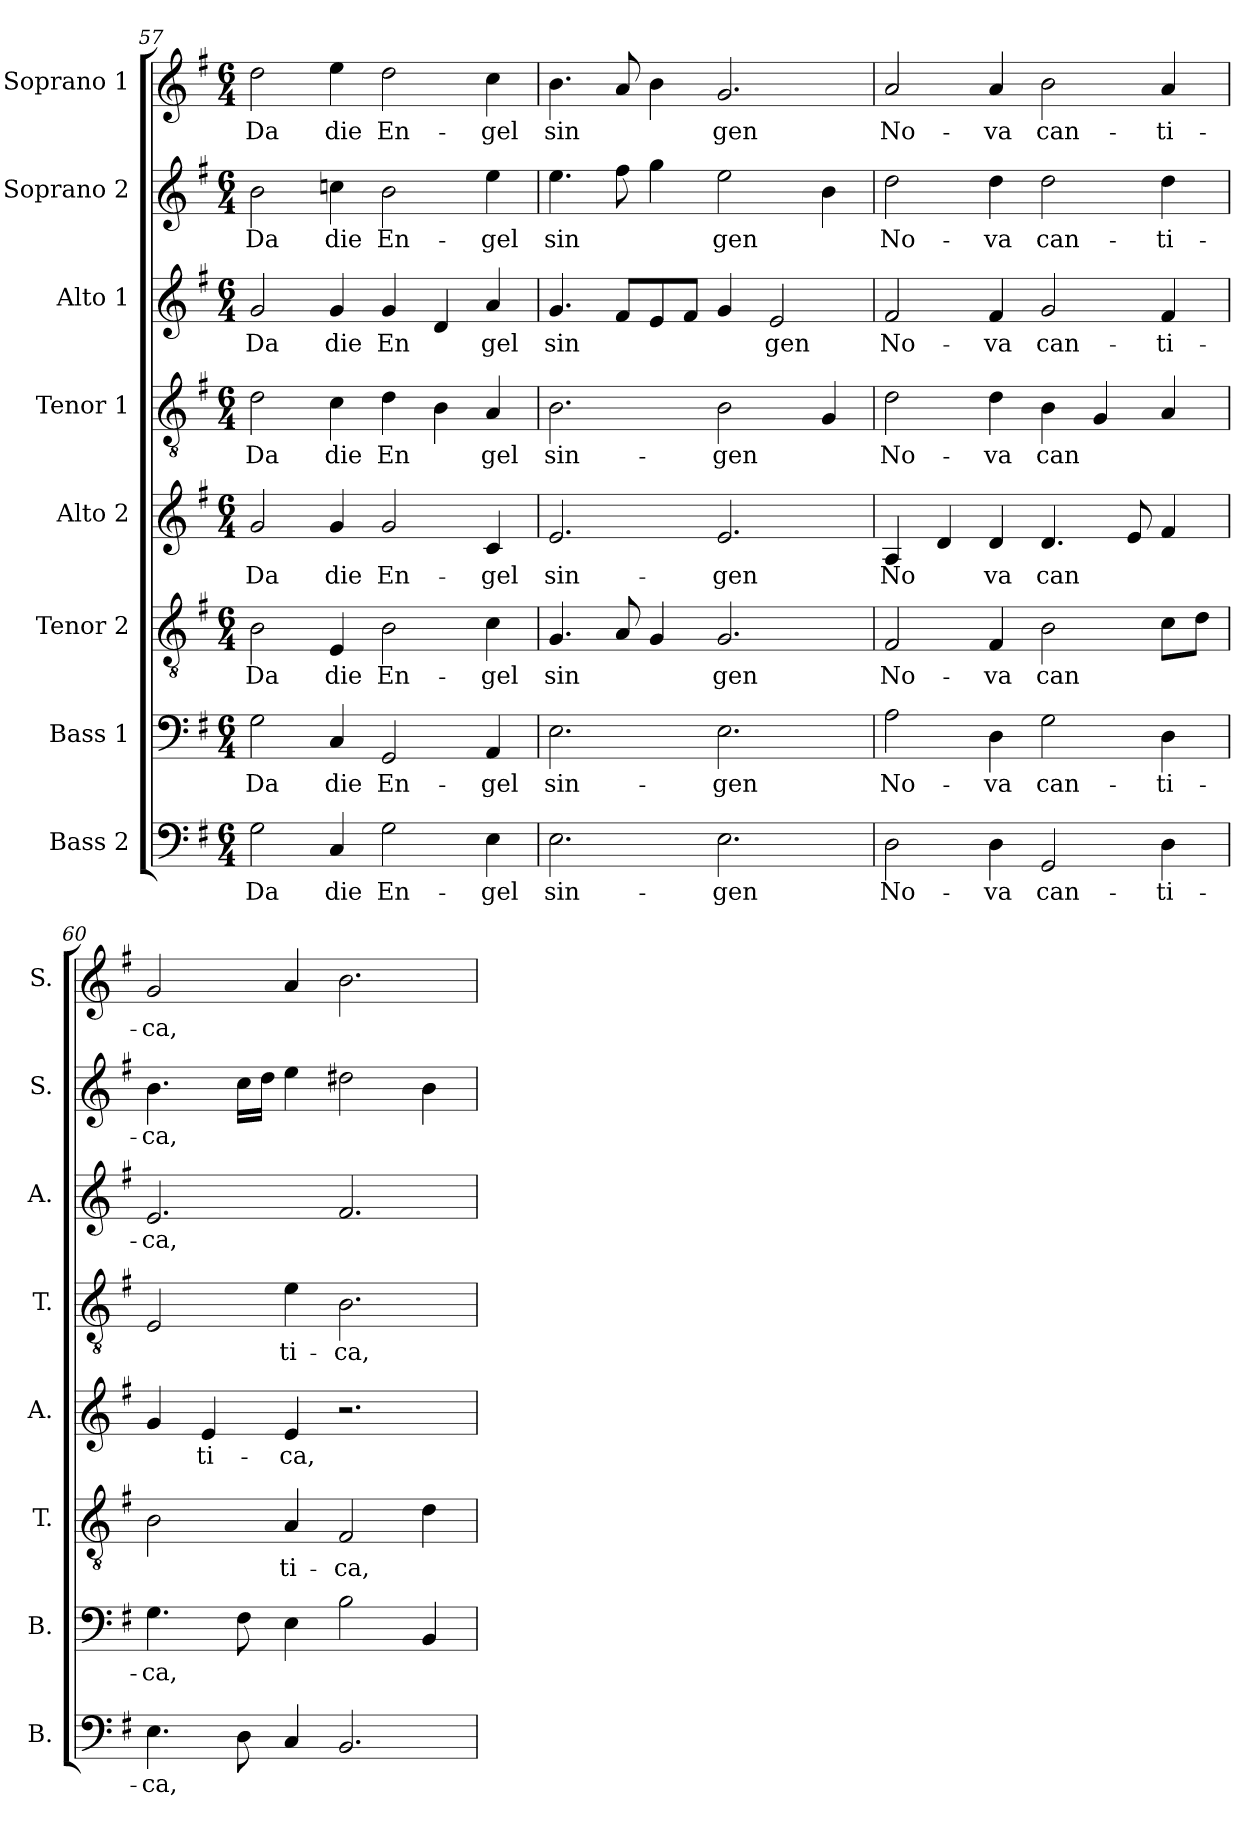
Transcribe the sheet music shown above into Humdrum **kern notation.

**kern	**text	**kern	**text	**kern	**text	**kern	**text	**kern	**text	**kern	**text	**kern	**text	**kern	**text
*part8	*part8	*part7	*part7	*part6	*part6	*part5	*part5	*part4	*part4	*part3	*part3	*part2	*part2	*part1	*part1
*staff8	*staff8	*staff7	*staff7	*staff6	*staff6	*staff5	*staff5	*staff4	*staff4	*staff3	*staff3	*staff2	*staff2	*staff1	*staff1
*I"Bass 2	*	*I"Bass 1	*	*I"Tenor 2	*	*I"Alto 2	*	*I"Tenor 1	*	*I"Alto 1	*	*I"Soprano 2	*	*I"Soprano 1	*
*I'B.	*	*I'B.	*	*I'T.	*	*I'A.	*	*I'T.	*	*I'A.	*	*I'S.	*	*I'S.	*
!!LO:PB:g=z
*clefF4	*	*clefF4	*	*clefGv2	*	*clefG2	*	*clefGv2	*	*clefG2	*	*clefG2	*	*clefG2	*
*k[f#]	*	*k[f#]	*	*k[f#]	*	*k[f#]	*	*k[f#]	*	*k[f#]	*	*k[f#]	*	*k[f#]	*
*G:	*	*G:	*	*G:	*	*G:	*	*G:	*	*G:	*	*G:	*	*G:	*
*M6/4	*	*M6/4	*	*M6/4	*	*M6/4	*	*M6/4	*	*M6/4	*	*M6/4	*	*M6/4	*
=57	=57	=57	=57	=57	=57	=57	=57	=57	=57	=57	=57	=57	=57	=57	=57
!	!LO:LY:b:cj	!	!LO:LY:b:cj	!	!LO:LY:b:cj	!	!LO:LY:b:cj	!	!LO:LY:b:cj	!	!LO:LY:b:cj	!	!LO:LY:b:cj	!	!LO:LY:b:cj
2G\	Da	2G\	Da	2B\	Da	2g/	Da	2d\	Da	2g/	Da	2b\	Da	2dd\	Da
!	!LO:LY:b:cj	!	!LO:LY:b:cj	!	!LO:LY:b:cj	!	!LO:LY:b:cj	!	!LO:LY:b:cj	!	!LO:LY:b:cj	!	!LO:LY:b:cj	!	!LO:LY:b:cj
4C/	die	4C/	die	4E/	die	4g/	die	4c\	die	4g/	die	4ccn\	die	4ee\	die
!	!LO:LY:b:cj	!	!LO:LY:b:cj	!	!LO:LY:b:cj	!	!LO:LY:b:cj	!	!LO:LY:b:cj	!	!LO:LY:b:cj	!	!LO:LY:b:cj	!	!LO:LY:b:cj
2G\	En-	2GG/	En-	2B\	En-	2g/	En-	4d\	En-	4g/	En-	2b\	En-	2dd\	En-
!	!	!	!	!	!	!	!	!	!LO:LY:b:cj	!	!LO:LY:b:cj	!	!	!	!
.	.	.	.	.	.	.	.	4B\	--	4d/	--	.	.	.	.
!	!LO:LY:b:cj	!	!LO:LY:b:cj	!	!LO:LY:b:cj	!	!LO:LY:b:cj	!	!LO:LY:b:cj	!	!LO:LY:b:cj	!	!LO:LY:b:cj	!	!LO:LY:b:cj
4E\	-gel	4AA/	-gel	4c\	-gel	4c/	-gel	4A/	-gel	4a/	-gel	4ee\	-gel	4cc\	-gel
=58	=58	=58	=58	=58	=58	=58	=58	=58	=58	=58	=58	=58	=58	=58	=58
!	!LO:LY:b:cj	!	!LO:LY:b:cj	!	!LO:LY:b:cj	!	!LO:LY:b:cj	!	!LO:LY:b:cj	!	!LO:LY:b:cj	!	!LO:LY:b:cj	!	!LO:LY:b:cj
2.E\	sin-	2.E\	sin-	4.G/	sin-	2.e/	sin-	2.B\	sin-	4.g/	sin-	4.ee\	sin-	4.b\	sin-
!	!	!	!	!	!LO:LY:b:cj	!	!	!	!	!	!LO:LY:b:cj	!	!LO:LY:b:cj	!	!LO:LY:b:cj
.	.	.	.	8A/	--	.	.	.	.	8f#/L	--	8ff#\	--	8a/	--
!	!	!	!	!	!LO:LY:b:cj	!	!	!	!	!	!LO:LY:b:cj	!	!LO:LY:b:cj	!	!LO:LY:b:cj
.	.	.	.	4G/	--	.	.	.	.	8e/	--	4gg\	--	4b\	--
!	!	!	!	!	!	!	!	!	!	!	!LO:LY:b:cj	!	!	!	!
.	.	.	.	.	.	.	.	.	.	8f#/J	--	.	.	.	.
!	!LO:LY:b:cj	!	!LO:LY:b:cj	!	!LO:LY:b:cj	!	!LO:LY:b:cj	!	!LO:LY:b:cj	!	!LO:LY:b:cj	!	!LO:LY:b:cj	!	!LO:LY:b:cj
2.E\	-gen	2.E\	-gen	2.G/	-gen	2.e/	-gen	2B\	-gen	4g/	--	2ee\	-gen	2.g/	-gen
!	!	!	!	!	!	!	!	!	!	!	!LO:LY:b:cj	!	!	!	!
.	.	.	.	.	.	.	.	.	.	2e/	-gen	.	.	.	.
!	!	!	!	!	!	!	!	!	!LO:LY:b:cj	!	!	!	!LO:LY:b:cj	!	!
.	.	.	.	.	.	.	.	4G/	.	.	.	4b\	.	.	.
=59	=59	=59	=59	=59	=59	=59	=59	=59	=59	=59	=59	=59	=59	=59	=59
!	!LO:LY:b:cj	!	!LO:LY:b:cj	!	!LO:LY:b:cj	!	!LO:LY:b:cj	!	!LO:LY:b:cj	!	!LO:LY:b:cj	!	!LO:LY:b:cj	!	!LO:LY:b:cj
2D\	No-	2A\	No-	2F#/	No-	4A/	No-	2d\	No-	2f#/	No-	2dd\	No-	2a/	No-
!	!	!	!	!	!	!	!LO:LY:b:cj	!	!	!	!	!	!	!	!
.	.	.	.	.	.	4d/	--	.	.	.	.	.	.	.	.
!	!LO:LY:b:cj	!	!LO:LY:b:cj	!	!LO:LY:b:cj	!	!LO:LY:b:cj	!	!LO:LY:b:cj	!	!LO:LY:b:cj	!	!LO:LY:b:cj	!	!LO:LY:b:cj
4D\	-va	4D\	-va	4F#/	-va	4d/	-va	4d\	-va	4f#/	-va	4dd\	-va	4a/	-va
!	!LO:LY:b:cj	!	!LO:LY:b:cj	!	!LO:LY:b:cj	!	!LO:LY:b:cj	!	!LO:LY:b:cj	!	!LO:LY:b:cj	!	!LO:LY:b:cj	!	!LO:LY:b:cj
2GG/	can-	2G\	can-	2B\	can-	4.d/	can-	4B\	can-	2g/	can-	2dd\	can-	2b\	can-
!	!	!	!	!	!	!	!	!	!LO:LY:b:cj	!	!	!	!	!	!
.	.	.	.	.	.	.	.	4G/	--	.	.	.	.	.	.
!	!	!	!	!	!	!	!LO:LY:b:cj	!	!	!	!	!	!	!	!
.	.	.	.	.	.	8e/	--	.	.	.	.	.	.	.	.
!	!LO:LY:b:cj	!	!LO:LY:b:cj	!	!LO:LY:b:cj	!	!LO:LY:b:cj	!	!LO:LY:b:cj	!	!LO:LY:b:cj	!	!LO:LY:b:cj	!	!LO:LY:b:cj
4D\	-ti-	4D\	-ti-	8c\L	--	4f#/	--	4A/	--	4f#/	-ti-	4dd\	-ti-	4a/	-ti-
!	!	!	!	!	!LO:LY:b:cj	!	!	!	!	!	!	!	!	!	!
.	.	.	.	8d\J	--	.	.	.	.	.	.	.	.	.	.
=60	=60	=60	=60	=60	=60	=60	=60	=60	=60	=60	=60	=60	=60	=60	=60
!	!LO:LY:b:cj	!	!LO:LY:b:cj	!	!LO:LY:b:cj	!	!LO:LY:b:cj	!	!LO:LY:b:cj	!	!LO:LY:b:cj	!	!LO:LY:b:cj	!	!LO:LY:b:cj
4.E\	-ca,	4.G\	-ca,	2B\	--	4g/	--	2E/	--	2.e/	-ca,	4.b\	-ca,	2g/	-ca,
!	!	!	!	!	!	!	!LO:LY:b:cj	!	!	!	!	!	!	!	!
.	.	.	.	.	.	4e/	-ti-	.	.	.	.	.	.	.	.
!	!LO:LY:b:cj	!	!LO:LY:b:cj	!	!	!	!	!	!	!	!	!	!LO:LY:b:cj	!	!
8D\	.	8F#\	.	.	.	.	.	.	.	.	.	16cc\L	.	.	.
!	!	!	!	!	!	!	!	!	!	!	!	!	!LO:LY:b:cj	!	!
.	.	.	.	.	.	.	.	.	.	.	.	16dd\J	.	.	.
!	!LO:LY:b:cj	!	!LO:LY:b:cj	!	!LO:LY:b:cj	!	!LO:LY:b:cj	!	!LO:LY:b:cj	!	!	!	!LO:LY:b:cj	!	!LO:LY:b:cj
4C/	.	4E\	.	4A/	-ti-	4e/	-ca,	4e\	-ti-	.	.	4ee\	.	4a/	.
!	!LO:LY:b:cj	!	!LO:LY:b:cj	!	!LO:LY:b:cj	!	!	!	!LO:LY:b:cj	!	!LO:LY:b:cj	!	!LO:LY:b:cj	!	!LO:LY:b:cj
2.BB/	.	2B\	.	2F#/	-ca,	2.r	.	2.B\	-ca,	2.f#/	.	2dd#X\	.	2.b\	.
!	!	!	!LO:LY:b:cj	!	!LO:LY:b:cj	!	!	!	!	!	!	!	!LO:LY:b:cj	!	!
.	.	4BB/	.	4d\	.	.	.	.	.	.	.	4b\	.	.	.
=	=	=	=	=	=	=	=	=	=	=	=	=	=	=	=
*-	*-	*-	*-	*-	*-	*-	*-	*-	*-	*-	*-	*-	*-	*-	*-
